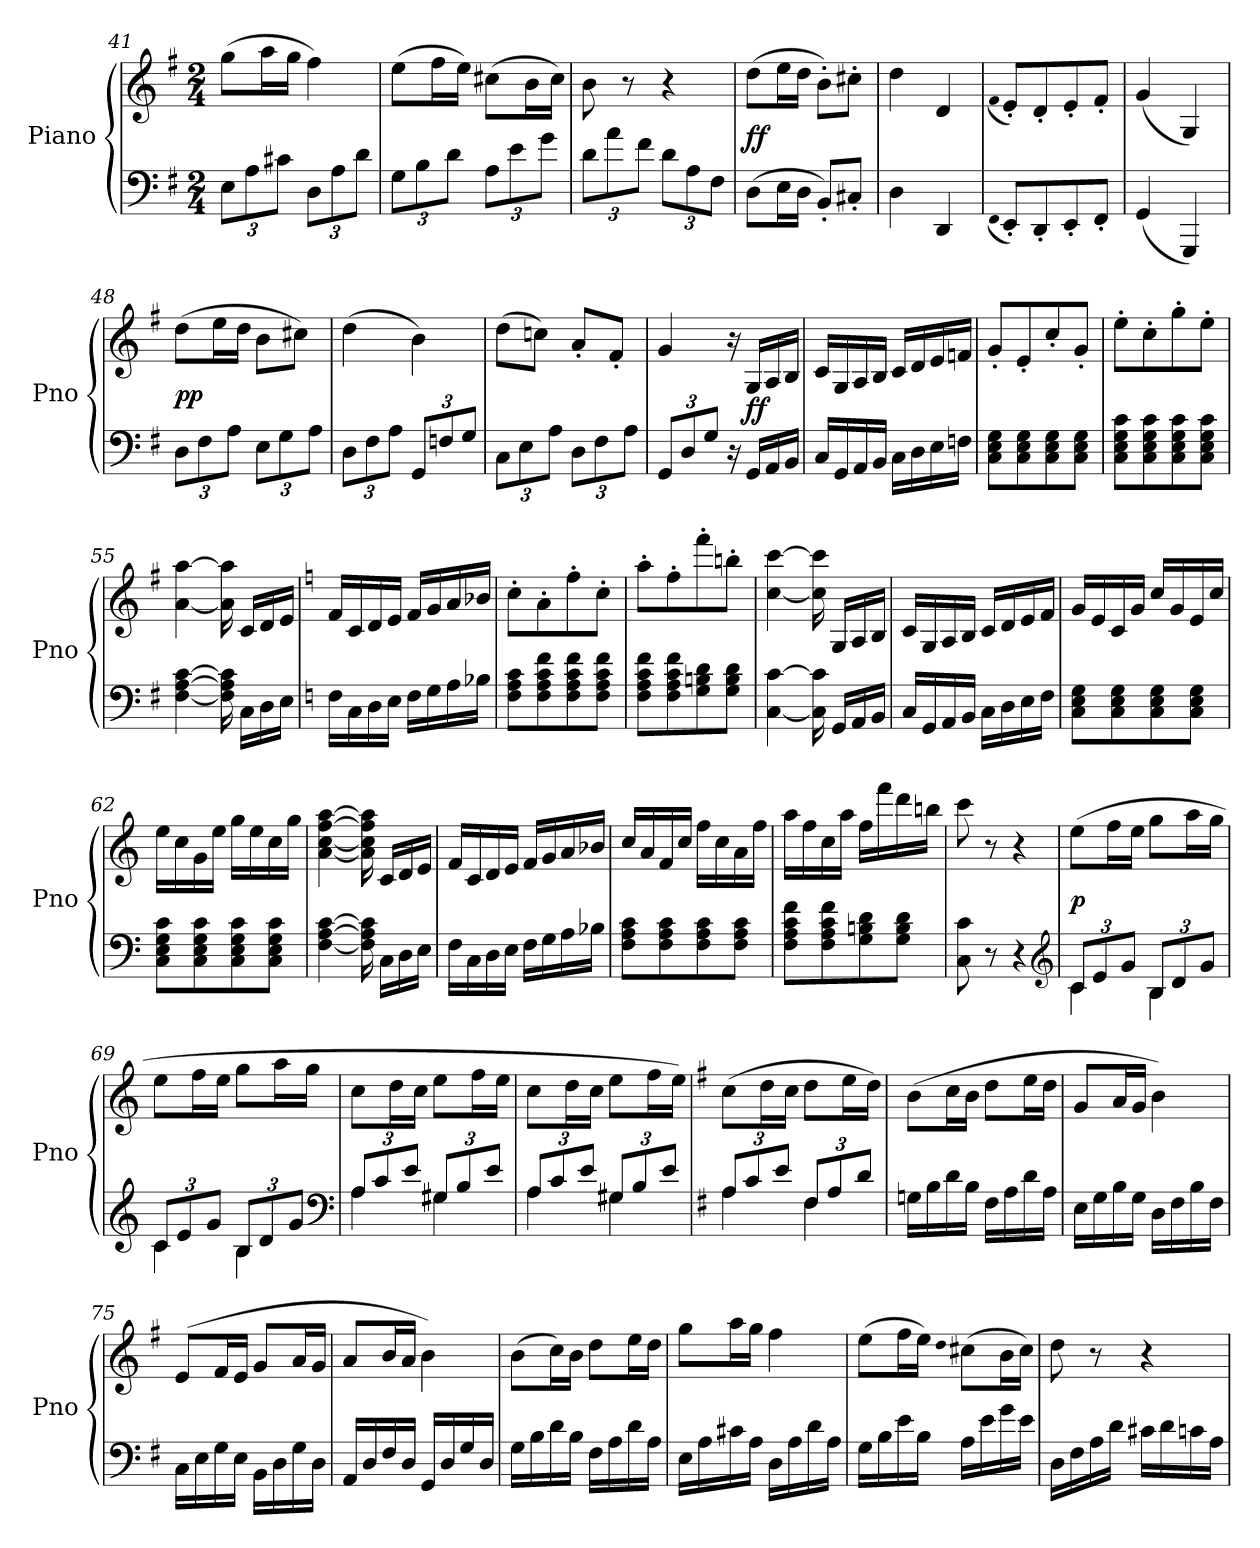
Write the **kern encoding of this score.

**kern	**kern	**dynam
*part1	*part1	*part1
*staff2	*staff1	*staff1/2
*I"Piano	*	*
*I'Pno	*	*
*clefF4	*clefG2	*
*k[f#]	*k[f#]	*
*G:	*G:	*
*M2/4	*M2/4	*
=41	=41	=41
12E\L	(8gg\L	.
12A\	.	.
.	16aa\L	.
12c#X\J	.	.
.	16gg\JJ	.
12D\L	4ff#\)	.
12A\	.	.
12d\J	.	.
=42	=42	=42
12G\L	(8ee\L	.
12B\	.	.
.	16ff#\L	.
12d\J	.	.
.	16ee\JJ)	.
12A\L	(8cc#X\L	.
12e\	.	.
.	16b\L	.
12g\J	.	.
.	16cc#\JJ)	.
=43	=43	=43
12d\L	8b\	.
12a\	.	.
.	8r	.
12f#\J	.	.
12d\L	4r	.
12A\	.	.
12F#\J	.	.
=44	=44	=44
(8D\L	(8dd\L	f f
16E\L	16ee\L	.
16D\JJ	16dd\JJ	.
8BB'/L)	8b'\L)	.
8C#X'/J	8cc#X'\J	.
=45	=45	=45
4D\	4dd\	.
4DD/	4d/	.
=46	=46	=46
(qFF#	(qf#	.
8EE'/L)	8e'/L)	.
8DD'/	8d'/	.
8EE'/	8e'/	.
8FF#'/J	8f#'/J	.
=47	=47	=47
(4GG/	(4g/	.
4GGG/)	4G/)	.
=48	=48	=48
12D\L	(8dd\L	p p
12F#\	.	.
.	16ee\L	.
12A\J	.	.
.	16dd\JJ	.
12E\L	8b\L	.
12G\	.	.
.	8cc#X\J)	.
12A\J	.	.
=49	=49	=49
12D\L	(4dd\	.
12F#\	.	.
12A\J	.	.
12GG/L	4b\)	.
12Fn/	.	.
12G/J	.	.
=50	=50	=50
12C\L	(8dd\L	.
12E\	.	.
.	8ccn\J)	.
12A\J	.	.
12D\L	8a'/L	.
12F#\	.	.
.	8f#'/J	.
12A\J	.	.
=51	=51	=51
12GG/L	4g/	.
12D/	.	.
12G/J	.	.
16r	16r	.
16GG/LL	16G/LL	f f
16AA/	16A/	.
16BB/JJ	16B/JJ	.
=52	=52	=52
16C/LL	16c/LL	.
16GG/	16G/	.
16AA/	16A/	.
16BB/JJ	16B/JJ	.
16C\LL	16c/LL	.
16D\	16d/	.
16E\	16e/	.
16Fn\JJ	16fn/JJ	.
=53	=53	=53
8C\ 8E\ 8G\L	8g'/L	.
8C\ 8E\ 8G\	8e'/	.
8C\ 8E\ 8G\	8cc'/	.
8C\ 8E\ 8G\J	8g'/J	.
=54	=54	=54
8C\ 8E\ 8G\ 8c\L	8ee'\L	.
8C\ 8E\ 8G\ 8c\	8cc'\	.
8C\ 8E\ 8G\ 8c\	8gg'\	.
8C\ 8E\ 8G\ 8c\J	8ee'\J	.
=55	=55	=55
[4F#\ [4A\ [4c\	[4a\ [4aa\	.
16F#]\ 16A]\ 16c]\	16a]\ 16aa]\	.
16C\LL	16c/LL	.
16D\	16d/	.
16E\JJ	16e/JJ	.
=56	=56	=56
*k[]	*k[]	*
16F\LL	16f/LL	.
16C\	16c/	.
16D\	16d/	.
16E\JJ	16e/JJ	.
16F\LL	16f/LL	.
16G\	16g/	.
16A\	16a/	.
16B-X\JJ	16b-X/JJ	.
=57	=57	=57
8F\ 8A\ 8c\L	8cc'\L	.
8F\ 8A\ 8c\ 8f\	8a'\	.
8F\ 8A\ 8c\ 8f\	8ff'\	.
8F\ 8A\ 8c\ 8f\J	8cc'\J	.
=58	=58	=58
8F\ 8A\ 8c\ 8f\L	8aa'\L	.
8F\ 8A\ 8c\ 8f\	8ff'\	.
8G\ 8Bn\ 8d\	8fff'\	.
8G\ 8B\ 8d\J	8bbn'\J	.
=59	=59	=59
[4C\ [4c\	[4cc\ [4ccc\	.
16C]\ 16c]\	16cc]\ 16ccc]\	.
16GG/LL	16G/LL	.
16AA/	16A/	.
16BB/JJ	16B/JJ	.
=60	=60	=60
16C/LL	16c/LL	.
16GG/	16G/	.
16AA/	16A/	.
16BB/JJ	16B/JJ	.
16C\LL	16c/LL	.
16D\	16d/	.
16E\	16e/	.
16F\JJ	16f/JJ	.
=61	=61	=61
8C\ 8E\ 8G\L	16g/LL	.
.	16e/	.
8C\ 8E\ 8G\	16c/	.
.	16g/JJ	.
8C\ 8E\ 8G\	16cc/LL	.
.	16g/	.
8C\ 8E\ 8G\J	16e/	.
.	16cc/JJ	.
=62	=62	=62
8C\ 8E\ 8G\ 8c\L	16ee\LL	.
.	16cc\	.
8C\ 8E\ 8G\ 8c\	16g\	.
.	16ee\JJ	.
8C\ 8E\ 8G\ 8c\	16gg\LL	.
.	16ee\	.
8C\ 8E\ 8G\ 8c\J	16cc\	.
.	16gg\JJ	.
=63	=63	=63
[4F\ [4A\ [4c\	[4a\ [4cc\ [4ff\ [4aa\	.
16F]\ 16A]\ 16c]\	16a]\ 16cc]\ 16ff]\ 16aa]\	.
16C\LL	16c/LL	.
16D\	16d/	.
16E\JJ	16e/JJ	.
=64	=64	=64
16F\LL	16f/LL	.
16C\	16c/	.
16D\	16d/	.
16E\JJ	16e/JJ	.
16F\LL	16f/LL	.
16G\	16g/	.
16A\	16a/	.
16B-X\JJ	16b-X/JJ	.
=65	=65	=65
8F\ 8A\ 8c\L	16cc/LL	.
.	16a/	.
8F\ 8A\ 8c\	16f/	.
.	16cc/JJ	.
8F\ 8A\ 8c\	16ff\LL	.
.	16cc\	.
8F\ 8A\ 8c\J	16a\	.
.	16ff\JJ	.
=66	=66	=66
8F\ 8A\ 8c\ 8f\L	16aa\LL	.
.	16ff\	.
8F\ 8A\ 8c\ 8f\	16cc\	.
.	16aa\JJ	.
8G\ 8Bn\ 8d\	16ff\LL	.
.	16fff\	.
8G\ 8B\ 8d\J	16ddd\	.
.	16bbn\JJ	.
=67	=67	=67
8C\ 8c\	8ccc\	.
8r	8r	.
4r	4r	.
*clefG2	*	*
=68	=68	=68
*^	*	*
12c/L	4c\	(8ee\L	p
12e/	.	.	.
.	.	16ff\L	.
12g/J	.	.	.
.	.	16ee\JJ	.
12B/L	4B\	8gg\L	.
12d/	.	.	.
.	.	16aa\L	.
12g/J	.	.	.
.	.	16gg\JJ	.
=69	=69	=69	=69
12c/L	4c\	8ee\L	.
12e/	.	.	.
.	.	16ff\L	.
12g/J	.	.	.
.	.	16ee\JJ	.
12B/L	4B\	8gg\L	.
12d/	.	.	.
.	.	16aa\L	.
12g/J	.	.	.
.	.	16gg\JJ	.
*clefF4	*	*	*
=70	=70	=70	=70
12A/L	4A\	8cc\L	.
12c/	.	.	.
.	.	16dd\L	.
12e/J	.	.	.
.	.	16cc\JJ	.
12G#X/L	4G#X\	8ee\L	.
12B/	.	.	.
.	.	16ff\L	.
12e/J	.	.	.
.	.	16ee\JJ	.
=71	=71	=71	=71
12A/L	4A\	8cc\L	.
12c/	.	.	.
.	.	16dd\L	.
12e/J	.	.	.
.	.	16cc\JJ	.
12G#X/L	4G#X\	8ee\L	.
12B/	.	.	.
.	.	16ff\L	.
12e/J	.	.	.
.	.	16ee\JJ)	.
=72	=72	=72	=72
*k[f#]	*	*k[f#]	*
12A/L	4A\	(8cc\L	.
12c/	.	.	.
.	.	16dd\L	.
12e/J	.	.	.
.	.	16cc\JJ	.
12F#/L	4F#\	8dd\L	.
12A/	.	.	.
.	.	16ee\L	.
12d/J	.	.	.
.	.	16dd\JJ)	.
*v	*v	*	*
=73	=73	=73
16Gn\LL	(8b\L	.
16B\	.	.
16d\	16cc\L	.
16B\JJ	16b\JJ	.
16F#\LL	8dd\L	.
16A\	.	.
16d\	16ee\L	.
16A\JJ	16dd\JJ	.
=74	=74	=74
16E\LL	8g/L	.
16G\	.	.
16B\	16a/L	.
16G\JJ	16g/JJ	.
16D\LL	4b\)	.
16F#\	.	.
16B\	.	.
16F#\JJ	.	.
=75	=75	=75
16C\LL	(8e/L	.
16E\	.	.
16G\	16f#/L	.
16E\JJ	16e/JJ	.
16BB\LL	8g/L	.
16D\	.	.
16G\	16a/L	.
16D\JJ	16g/JJ	.
=76	=76	=76
16AA/LL	8a/L	.
16D/	.	.
16F#/	16b/L	.
16D/JJ	16a/JJ	.
16GG/LL	4b\)	.
16D/	.	.
16G/	.	.
16D/JJ	.	.
=77	=77	=77
16G\LL	(8b\L	.
16B\	.	.
16d\	16cc\L)	.
16B\JJ	16b\JJ	.
16F#\LL	8dd\L	.
16A\	.	.
16d\	16ee\L	.
16A\JJ	16dd\JJ	.
=78	=78	=78
16E\LL	8gg\L	.
16A\	.	.
16c#X\	16aa\L	.
16A\JJ	16gg\JJ	.
16D\LL	4ff#\	.
16A\	.	.
16d\	.	.
16A\JJ	.	.
=79	=79	=79
16G\LL	(8ee\L	.
16B\	.	.
16e\	16ff#\L	.
16B\JJ	16ee\JJ)	.
.	qdd	.
16A\LL	(8cc#X\L	.
16e\	.	.
16g\	16b\L	.
16e\JJ	16cc#\JJ)	.
=80	=80	=80
16D\LL	8dd\	.
16F#\	.	.
16A\	8r	.
16d\JJ	.	.
16c#X\LL	4r	.
16d\	.	.
16cn\	.	.
16A\JJ	.	.
=	=	=
*-	*-	*-
